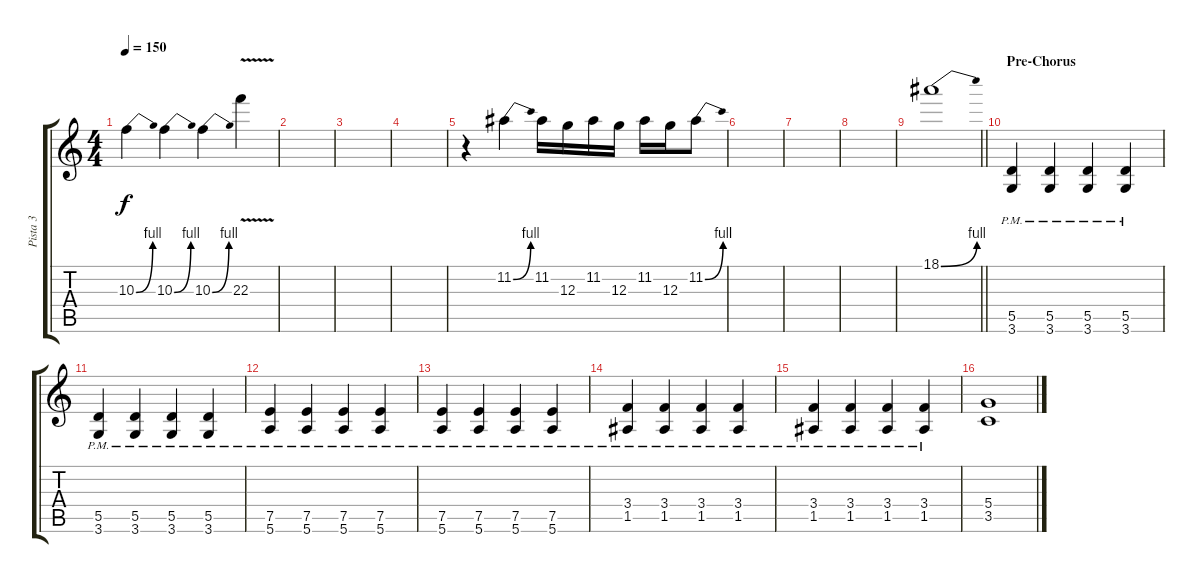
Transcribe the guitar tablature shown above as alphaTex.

\track ("Pista 3" "Pista 3") {instrument distortionguitar}
\staff {score tabs}
\tuning (E4 B3 G3 D3 A2 E2) {hide}
\ts (4 4)
\tempo 150
\clef g2
\ks c
10.3{be (bend 0 0 60 4)}.4{dy f} 10.3{be (bend 0 0 60 4)}.4 10.3{be (bend 0 0 60 4)}.4 22.3{v}.4 |
|
|
|
r.4 11.2{be (bend 0 0 60 4)}.4 11.2.16 12.3.16 11.2.16 12.3.16 11.2.16 12.3.16 11.2{be (bend 0 0 60 4)}.8 |
|
|
|
\barLineRight lightlight
18.1{be (bend 0 0 60 4)}.1 |
\section ("" "Pre-Chorus")
(5.5{pm} 3.6{pm}).4{volume 13} (5.5{pm} 3.6{pm}).4 (5.5{pm} 3.6{pm}).4 (5.5{pm} 3.6{pm}).4 |
(5.5{pm} 3.6{pm}).4 (5.5{pm} 3.6{pm}).4 (5.5{pm} 3.6{pm}).4 (5.5{pm} 3.6{pm}).4 |
(7.5{pm} 5.6{pm}).4 (7.5{pm} 5.6{pm}).4 (7.5{pm} 5.6{pm}).4 (7.5{pm} 5.6{pm}).4 |
(7.5{pm} 5.6{pm}).4 (7.5{pm} 5.6{pm}).4 (7.5{pm} 5.6{pm}).4 (7.5{pm} 5.6{pm}).4 |
(3.4{pm} 1.5{pm}).4 (3.4{pm} 1.5{pm}).4 (3.4{pm} 1.5{pm}).4 (3.4{pm} 1.5{pm}).4 |
(3.4{pm} 1.5{pm}).4 (3.4{pm} 1.5{pm}).4 (3.4{pm} 1.5{pm}).4 (3.4{pm} 1.5{pm}).4 |
(5.4 3.5).1
